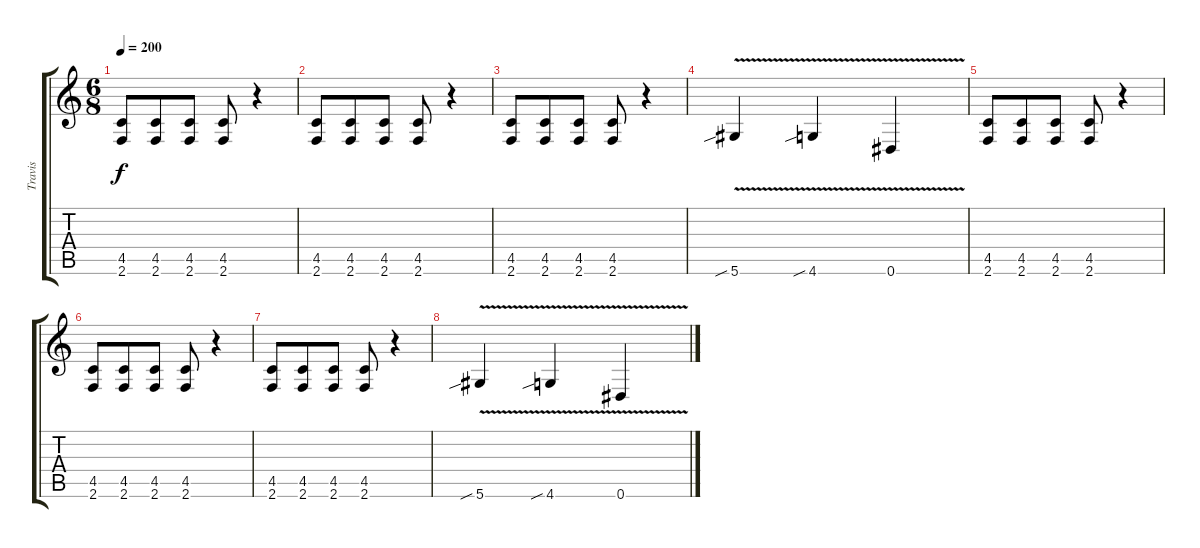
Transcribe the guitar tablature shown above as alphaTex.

\track ("Travis" "Travis") {instrument overdrivenguitar}
\staff {score tabs}
\tuning (Eb4 Bb3 Gb3 Db3 Ab2 Eb2) {hide}
\ts (6 8)
\tempo 200
\clef g2
\ks c
(4.5 2.6).8{dy f} (4.5 2.6).8 (4.5 2.6).8 (4.5 2.6).8 r.4 |
(4.5 2.6).8 (4.5 2.6).8 (4.5 2.6).8 (4.5 2.6).8 r.4 |
(4.5 2.6).8 (4.5 2.6).8 (4.5 2.6).8 (4.5 2.6).8 r.4 |
5.6{v sib}.4 4.6{v sib}.4 0.6{v}.4 |
(4.5 2.6).8 (4.5 2.6).8 (4.5 2.6).8 (4.5 2.6).8 r.4 |
(4.5 2.6).8 (4.5 2.6).8 (4.5 2.6).8 (4.5 2.6).8 r.4 |
(4.5 2.6).8 (4.5 2.6).8 (4.5 2.6).8 (4.5 2.6).8 r.4 |
5.6{v sib}.4 4.6{v sib}.4 0.6{v}.4
